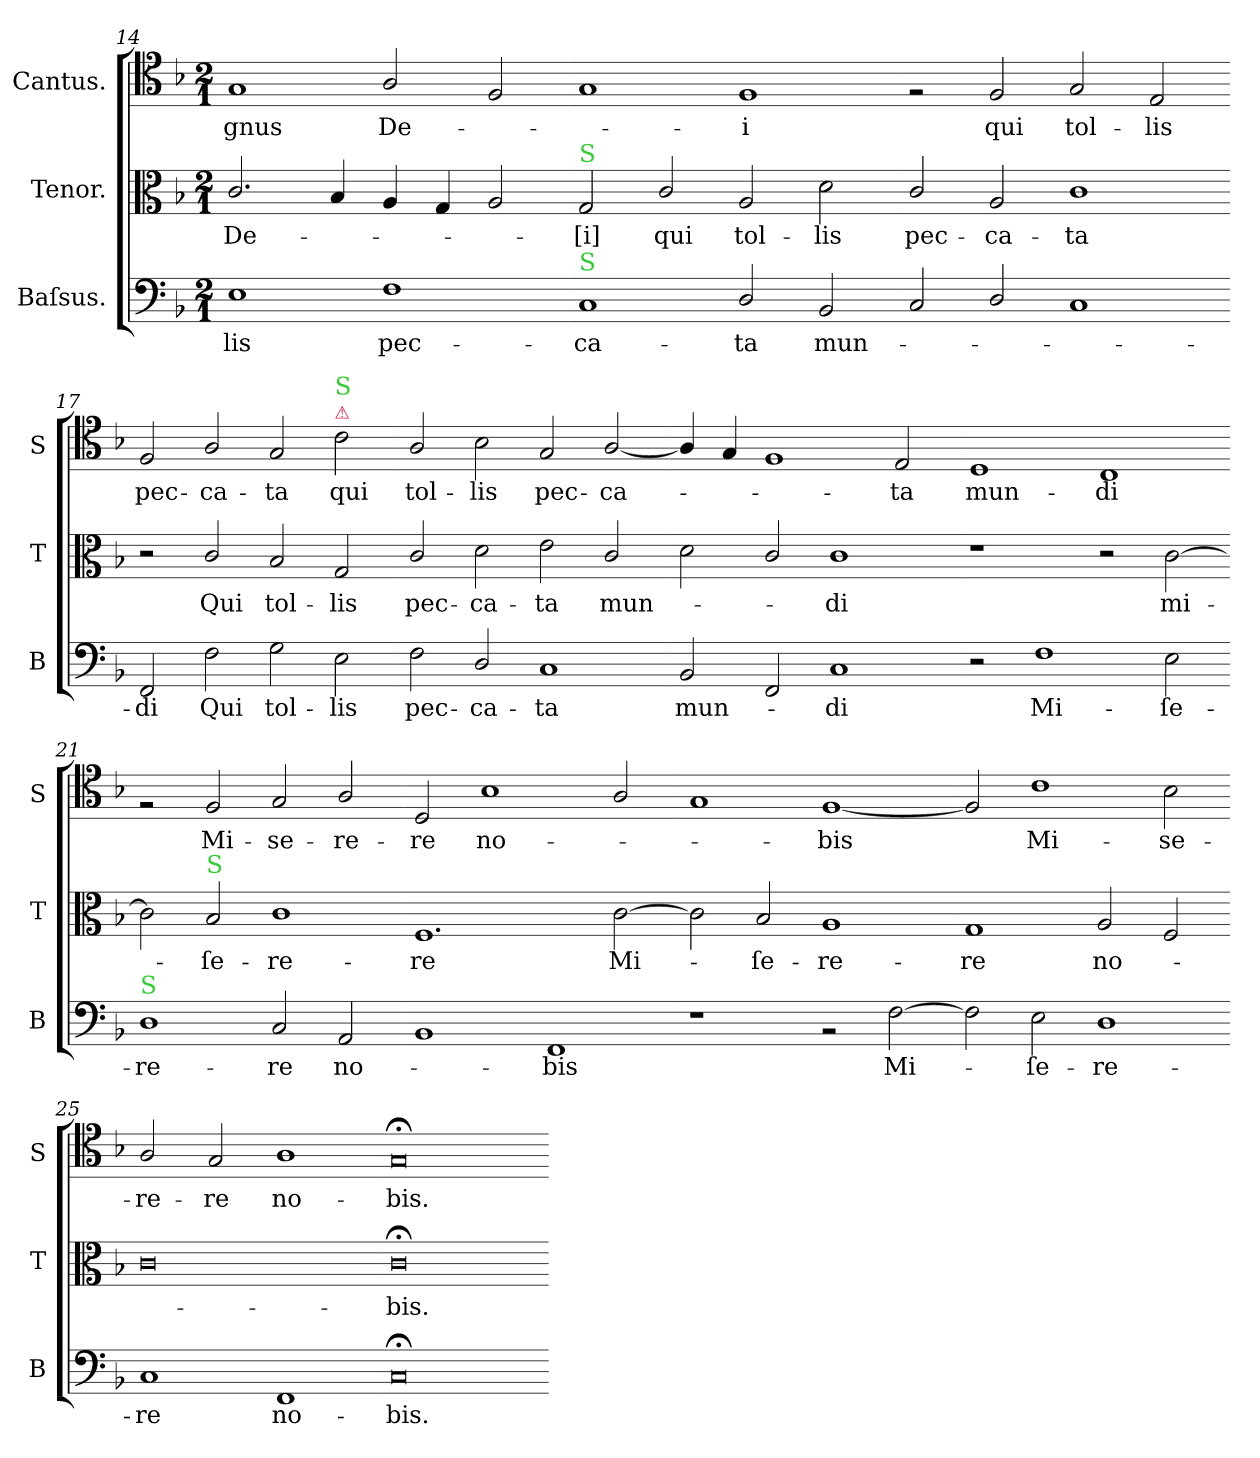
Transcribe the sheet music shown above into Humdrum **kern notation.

**kern	**text	**kern	**text	**kern	**text
*part3	*part3	*part2	*part2	*part1	*part1
*staff3	*staff3	*staff2	*staff2	*staff1	*staff1
*I"Baſsus.	*	*I"Tenor.	*	*I"Cantus.	*
*I'B	*	*I'T	*	*I'S	*
*clefF4	*	*clefC3	*	*clefC4	*
*k[b-]	*	*k[b-]	*	*k[b-]	*
*M2/1	*	*M2/1	*	*M2/1	*
=14	=14	=14	=14	=14	=14
1E	-lis	2.c/	De-	1G	-gnus
.	.	4B-/	.	.	.
1F	pec-	4A/	.	2A/	De-
.	.	4G/	.	.	.
.	.	2A/	.	2F/	.
=15-	=15-	=15-	=15-	=15-	=15-
!	!	!LO:TX:a:color=limegreen:t=S	!	!	!
!LO:TX:a:color=limegreen:t=S	!	!	!	!	!
1C	-ca-	2G/	-[i]	1G	.
.	.	2c/	qui	.	.
2D/	-ta	2A/	tol-	1F	-i
2BB-/	mun-	2d\	-lis	.	.
=16-	=16-	=16-	=16-	=16-	=16-
2C/	.	2c/	pec-	2rF	.
2D/	.	2A/	-ca-	2F/	qui
1C	.	1c	-ta	2G/	tol-
.	.	.	.	2E/	-lis
=17-	=17-	=17-	=17-	=17-	=17-
2FF/	-di	2r	.	2F/	pec-
2F\	Qui	2c/	Qui	2A/	-ca-
2G\	tol-	2B-/	tol-	2G/	-ta
!	!	!	!	!LO:TX:a:color=crimson:t=⚠	!
!	!	!	!	!LO:TX:a:color=limegreen:t=S	!
2E\	-lis	2G/	-lis	2c\	qui
=18-	=18-	=18-	=18-	=18-	=18-
2F\	pec-	2c/	pec-	2A/	tol-
2D/	-ca-	2d\	-ca-	2B-\	-lis
1C	-ta	2e\	-ta	2G/	pec-
.	.	2c/	mun-	[2A/	-ca-
=19-	=19-	=19-	=19-	=19-	=19-
2BB-/	mun-	2d\	.	4A/]	.
.	.	.	.	4G/	.
2FF/	.	2c/	.	1F/	.
1C	-di	1c	-di	.	.
.	.	.	.	2E/	-ta
=20-	=20-	=20-	=20-	=20-	=20-
2r	.	1r	.	1D	mun-
1F	Mi-	.	.	.	.
.	.	2r	.	1C	-di
2E\	-ſe-	[2c\	mi-	.	.
=21-	=21-	=21-	=21-	=21-	=21-
!LO:TX:a:color=limegreen:t=S	!	!	!	!	!
1D	-re-	2c\]	.	2rF	.
!	!	!LO:TX:a:color=limegreen:t=S	!	!	!
.	.	2B-/	-ſe-	2F/	Mi-
2C/	-re	1c	-re-	2G/	-se-
2AA/	no-	.	.	2A/	-re-
=22-	=22-	=22-	=22-	=22-	=22-
1BB-	.	1.F	-re	2D/	-re
.	.	.	.	1B-\	no-
1FF	-bis	.	.	.	.
.	.	[2c\	Mi-	2A/	.
=23-	=23-	=23-	=23-	=23-	=23-
1r	.	2c\]	.	1G	.
.	.	2B-/	-ſe-	.	.
2rBB	.	1A	-re-	[1F	-bis
[2F\	Mi-	.	.	.	.
=24-	=24-	=24-	=24-	=24-	=24-
2F\]	.	1G	-re	2F]	.
2E\	-ſe-	.	.	1c\	Mi-
1D	-re-	2A/	no-	.	.
.	.	2F/	.	2B-\	-se-
=25-	=25-	=25-	=25-	=25-	=25-
1C	-re	0c	.	2A/	-re-
.	.	.	.	2G/	-re
1FF	no-	.	.	1A	no-
=26-	=26-	=26-	=26-	=26-	=26-
0C;<;	-bis.	0c;<;	-bis.	0G;<;	-bis.
=-	=-	=-	=-	=-	=-
*-	*-	*-	*-	*-	*-
